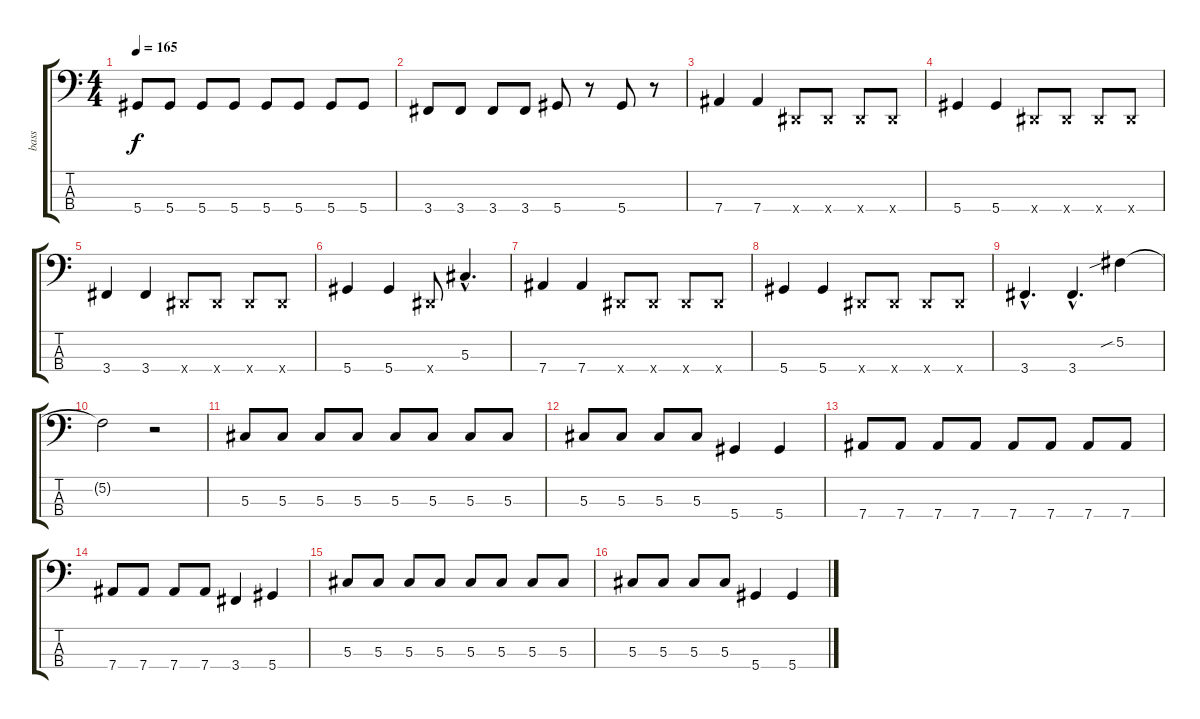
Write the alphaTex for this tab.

\track ("bass" "bass") {instrument electricbasspick}
\staff {score tabs}
\tuning (Gb2 Db2 Ab1 Eb1) {hide}
\ts (4 4)
\tempo 165
\clef f4
\ks c
5.4.8{dy f} 5.4.8 5.4.8 5.4.8 5.4.8 5.4.8 5.4.8 5.4.8 |
3.4.8 3.4.8 3.4.8 3.4.8 5.4.8 r.8 5.4.8 r.8 |
7.4.4 7.4.4 0.4{x}.8 0.4{x}.8 0.4{x}.8 0.4{x}.8 |
5.4.4 5.4.4 0.4{x}.8 0.4{x}.8 0.4{x}.8 0.4{x}.8 |
3.4.4 3.4.4 0.4{x}.8 0.4{x}.8 0.4{x}.8 0.4{x}.8 |
5.4.4 5.4.4 0.4{x}.8 5.3{hac}.4{d} |
7.4.4 7.4.4 0.4{x}.8 0.4{x}.8 0.4{x}.8 0.4{x}.8 |
5.4.4 5.4.4 0.4{x}.8 0.4{x}.8 0.4{x}.8 0.4{x}.8 |
3.4{hac}.4{d} 3.4{hac}.4{d} 5.2{sib}.4 |
5.2{t}.2 r.2 |
5.3.8 5.3.8 5.3.8 5.3.8 5.3.8 5.3.8 5.3.8 5.3.8 |
5.3.8 5.3.8 5.3.8 5.3.8 5.4.4 5.4.4 |
7.4.8 7.4.8 7.4.8 7.4.8 7.4.8 7.4.8 7.4.8 7.4.8 |
7.4.8 7.4.8 7.4.8 7.4.8 3.4.4 5.4.4 |
5.3.8 5.3.8 5.3.8 5.3.8 5.3.8 5.3.8 5.3.8 5.3.8 |
5.3.8 5.3.8 5.3.8 5.3.8 5.4.4 5.4.4
